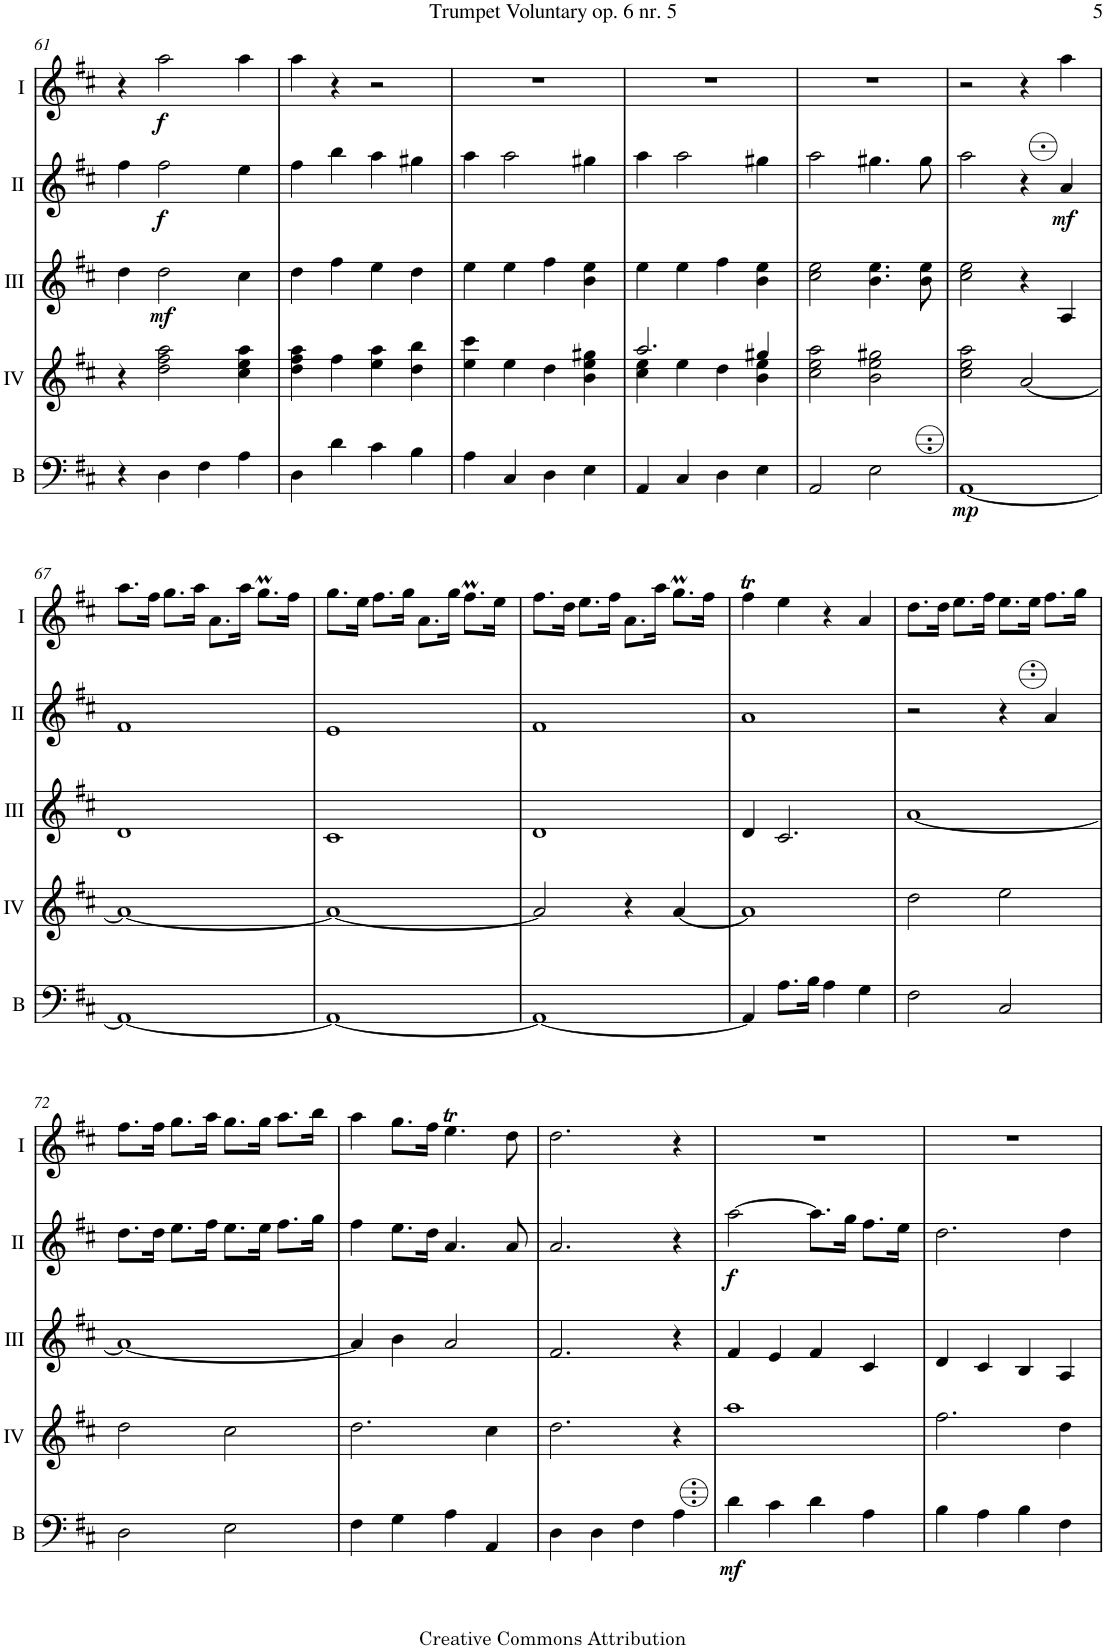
**kern	**dynam	**kern	**kern	**dynam	**kern	**dynam	**kern	**dynam
*part5	*part5	*part4	*part3	*part3	*part2	*part2	*part1	*part1
*staff5	*staff5	*staff4	*staff3	*staff3	*staff2	*staff2	*staff1	*staff1
*I"Bass	*	*I"Acc. 4	*I"Acc. 3	*	*I"Acc. 2	*	*I"Acc. 1	*
*I'B	*	*	*	*	*	*	*	*
!!LO:PB:g=z
*clefF4	*	*clefG2	*clefG2	*	*clefG2	*	*clefG2	*
*Trd7c12	*	*Trd7c12	*	*	*	*	*	*
*k[f#c#]	*	*k[f#c#]	*k[f#c#]	*	*k[f#c#]	*	*k[f#c#]	*
*M4/4	*	*M4/4	*M4/4	*	*M4/4	*	*M4/4	*
*met(c)	*	*met(c)	*met(c)	*	*met(c)	*	*met(c)	*
=61	=61	=61	=61	=61	=61	=61	=61	=61
4r	.	4r	4dd\	.	4ff#\	.	4r	.
!	!	!	!	!LO:DY:b	!	!LO:DY:b	!	!LO:DY:b
4D\	.	2dd\ 2ff#\ 2aa\	2dd\	mf	2ff#\	f	2aa\	f
4F#\	.	.	.	.	.	.	.	.
4A\	.	4cc#\ 4ee\ 4aa\	4cc#\	.	4ee\	.	4aa\	.
=62	=62	=62	=62	=62	=62	=62	=62	=62
4D\	.	4dd\ 4ff#\ 4aa\	4dd\	.	4ff#\	.	4aa\	.
4d\	.	4ff#\	4ff#\	.	4bb\	.	4r	.
4c#\	.	4ee\ 4aa\	4ee\	.	4aa\	.	2r	.
4B\	.	4dd\ 4bb\	4dd\	.	4gg#X\	.	.	.
=63	=63	=63	=63	=63	=63	=63	=63	=63
4A\	.	4ee\ 4ccc#\	4ee\	.	4aa\	.	1r	.
4C#/	.	4ee\	4ee\	.	2aa\	.	.	.
4D\	.	4dd\	4ff#\	.	.	.	.	.
4E\	.	4b\ 4ee\ 4gg#X\	4b\ 4ee\	.	4gg#X\	.	.	.
=64	=64	=64	=64	=64	=64	=64	=64	=64
*	*	*^	*	*	*	*	*	*
4AA/	.	2.aa/	4cc#\ 4ee\	4ee\	.	4aa\	.	1r	.
4C#/	.	.	4ee\	4ee\	.	2aa\	.	.	.
4D\	.	.	4dd\	4ff#\	.	.	.	.	.
4E\	.	4gg#X/	4b\ 4ee\	4b\ 4ee\	.	4gg#X\	.	.	.
*	*	*v	*v	*	*	*	*	*	*
=65	=65	=65	=65	=65	=65	=65	=65	=65
2AA/	.	2cc#\ 2ee\ 2aa\	2cc#\ 2ee\	.	2aa\	.	1r	.
2E\	.	2b\ 2ee\ 2gg#X\	4.b\ 4.ee\	.	4.gg#X\	.	.	.
.	.	.	8b\ 8ee\	.	8gg#\	.	.	.
=66	=66	=66	=66	=66	=66	=66	=66	=66
!	!LO:DY:b	!	!	!	!	!	!	!
[1AA	mp	2cc#\ 2ee\ 2aa\	2cc#\ 2ee\	.	2aa\	.	2r	.
.	.	[2a/	4r	.	4r	.	4r	.
!	!	!	!	!	!	!LO:DY:b	!	!
.	.	.	4A/	.	4a/	mf	4aa\	.
!!LO:LB:g=z
=67	=67	=67	=67	=67	=67	=67	=67	=67
1AA_	.	1a_	1d	.	1f#	.	8.aa\L	.
.	.	.	.	.	.	.	16ff#\Jk	.
.	.	.	.	.	.	.	8.gg\L	.
.	.	.	.	.	.	.	16aa\Jk	.
.	.	.	.	.	.	.	8.a\L	.
.	.	.	.	.	.	.	16aa\Jk	.
.	.	.	.	.	.	.	8.ggM\L	.
.	.	.	.	.	.	.	16ff#\Jk	.
=68	=68	=68	=68	=68	=68	=68	=68	=68
1AA_	.	1a_	1c#	.	1e	.	8.gg\L	.
.	.	.	.	.	.	.	16ee\Jk	.
.	.	.	.	.	.	.	8.ff#\L	.
.	.	.	.	.	.	.	16gg\Jk	.
.	.	.	.	.	.	.	8.a\L	.
.	.	.	.	.	.	.	16gg\Jk	.
.	.	.	.	.	.	.	8.ff#m\L	.
.	.	.	.	.	.	.	16ee\Jk	.
=69	=69	=69	=69	=69	=69	=69	=69	=69
1AA_	.	2a/]	1d	.	1f#	.	8.ff#\L	.
.	.	.	.	.	.	.	16dd\Jk	.
.	.	.	.	.	.	.	8.ee\L	.
.	.	.	.	.	.	.	16ff#\Jk	.
.	.	4r	.	.	.	.	8.a\L	.
.	.	.	.	.	.	.	16aa\Jk	.
.	.	[4a/	.	.	.	.	8.ggM\L	.
.	.	.	.	.	.	.	16ff#\Jk	.
=70	=70	=70	=70	=70	=70	=70	=70	=70
4AA/]	.	1a]	4d/	.	1a	.	4ff#t\	.
8.A\L	.	.	2.c#/	.	.	.	4ee\	.
16B\Jk	.	.	.	.	.	.	.	.
4A\	.	.	.	.	.	.	4r	.
4G\	.	.	.	.	.	.	4a/	.
=71	=71	=71	=71	=71	=71	=71	=71	=71
2F#\	.	2dd\	[1a	.	2r	.	8.dd\L	.
.	.	.	.	.	.	.	16dd\Jk	.
.	.	.	.	.	.	.	8.ee\L	.
.	.	.	.	.	.	.	16ff#\Jk	.
2C#/	.	2ee\	.	.	4r	.	8.ee\L	.
.	.	.	.	.	.	.	16ee\Jk	.
.	.	.	.	.	4a/	.	8.ff#\L	.
.	.	.	.	.	.	.	16gg\Jk	.
!!LO:LB:g=z
=72	=72	=72	=72	=72	=72	=72	=72	=72
2D\	.	2dd\	1a_	.	8.dd\L	.	8.ff#\L	.
.	.	.	.	.	16dd\Jk	.	16ff#\Jk	.
.	.	.	.	.	8.ee\L	.	8.gg\L	.
.	.	.	.	.	16ff#\Jk	.	16aa\Jk	.
2E\	.	2cc#\	.	.	8.ee\L	.	8.gg\L	.
.	.	.	.	.	16ee\Jk	.	16gg\Jk	.
.	.	.	.	.	8.ff#\L	.	8.aa\L	.
.	.	.	.	.	16gg\Jk	.	16bb\Jk	.
=73	=73	=73	=73	=73	=73	=73	=73	=73
4F#\	.	2.dd\	4a/]	.	4ff#\	.	4aa\	.
4G\	.	.	4b\	.	8.ee\L	.	8.gg\L	.
.	.	.	.	.	16dd\Jk	.	16ff#\Jk	.
4A\	.	.	2a/	.	4.a/	.	4.eeT\	.
4AA/	.	4cc#\	.	.	.	.	.	.
.	.	.	.	.	8a/	.	8dd\	.
=74	=74	=74	=74	=74	=74	=74	=74	=74
4D\	.	2.dd\	2.f#/	.	2.a/	.	2.dd\	.
4D\	.	.	.	.	.	.	.	.
4F#\	.	.	.	.	.	.	.	.
4A\	.	4r	4r	.	4r	.	4r	.
=75	=75	=75	=75	=75	=75	=75	=75	=75
!	!LO:DY:b	!	!	!	!	!LO:DY:b	!	!
4d\	mf	1aa	4f#/	.	[2aa\	f	1r	.
4c#\	.	.	4e/	.	.	.	.	.
4d\	.	.	4f#/	.	8.aa\L]	.	.	.
.	.	.	.	.	16gg\Jk	.	.	.
4A\	.	.	4c#/	.	8.ff#\L	.	.	.
.	.	.	.	.	16ee\Jk	.	.	.
=76	=76	=76	=76	=76	=76	=76	=76	=76
4B\	.	2.ff#\	4d/	.	2.dd\	.	1r	.
4A\	.	.	4c#/	.	.	.	.	.
4B\	.	.	4B/	.	.	.	.	.
4F#\	.	4dd\	4A/	.	4dd\	.	.	.
=	=	=	=	=	=	=	=	=
*-	*-	*-	*-	*-	*-	*-	*-	*-
